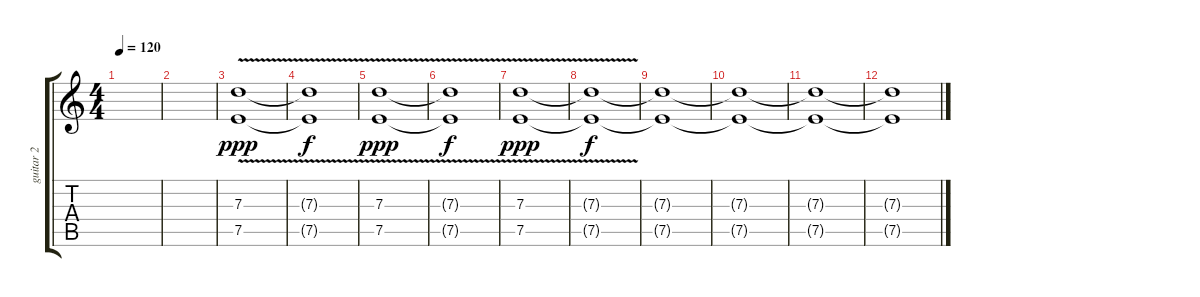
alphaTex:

\track ("guitar 2" "guitar 2") {instrument overdrivenguitar}
\staff {score tabs}
\tuning (E4 B3 G3 D3 A2 D2) {hide}
\ts (4 4)
\tempo 120
\clef g2
\ks c
|
|
(7.3{v} 7.5).1{dy ppp instrument overdrivenguitar} |
(7.3{t} 7.5{t}).1{dy f} |
(7.3{v} 7.5).1{dy ppp} |
(7.3{t} 7.5{t}).1{dy f} |
(7.3{v} 7.5).1{dy ppp} |
(7.3{t} 7.5{t}).1{dy f} |
(7.3{t} 7.5{t}).1 |
(7.3{t} 7.5{t}).1 |
(7.3{t} 7.5{t}).1 |
(7.3{t} 7.5{t}).1
